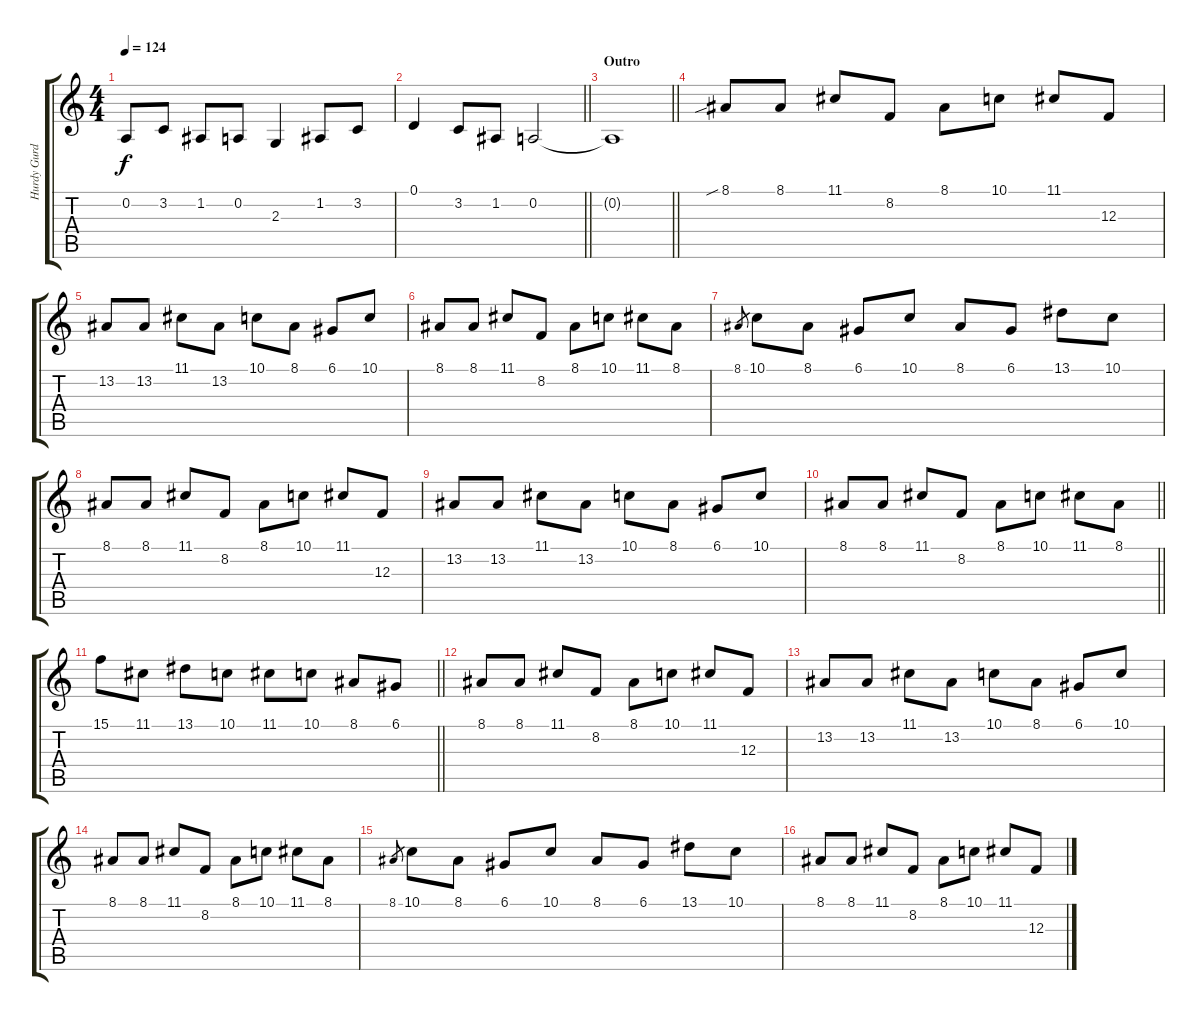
\track ("Hurdy Gurdy" "Hurdy Gurd") {instrument cello}
\staff {score tabs}
\tuning (D4 A3 F3 C3 G2 D2) {hide}
\ts (4 4)
\tempo 124
\clef g2
\ks c
0.2.8{dy f} 3.2.8 1.2.8 0.2.8 2.3.4 1.2.8 3.2.8 |
\barLineRight lightlight
0.1.4 3.2.8 1.2.8 0.2.2 |
\section ("" "Outro")
\barLineRight lightlight
0.2{t}.1{volume 7} |
8.1{sib}.8{volume 16} 8.1.8 11.1.8 8.2.8 8.1.8 10.1.8 11.1.8 12.3.8 |
13.2.8 13.2.8 11.1.8 13.2.8 10.1.8 8.1.8 6.1.8 10.1.8 |
8.1.8 8.1.8 11.1.8 8.2.8 8.1.8 10.1.8 11.1.8 8.1.8 |
8.1.8{gr} 10.1.8 8.1.8 6.1.8 10.1.8 8.1.8 6.1.8 13.1.8 10.1.8 |
8.1.8 8.1.8 11.1.8 8.2.8 8.1.8 10.1.8 11.1.8 12.3.8 |
13.2.8 13.2.8 11.1.8 13.2.8 10.1.8 8.1.8 6.1.8 10.1.8 |
\barLineRight lightlight
8.1.8 8.1.8 11.1.8 8.2.8 8.1.8 10.1.8 11.1.8 8.1.8 |
\barLineRight lightlight
15.1.8 11.1.8 13.1.8 10.1.8 11.1.8 10.1.8 8.1.8 6.1.8 |
8.1.8 8.1.8 11.1.8 8.2.8 8.1.8 10.1.8 11.1.8 12.3.8 |
13.2.8 13.2.8 11.1.8 13.2.8 10.1.8 8.1.8 6.1.8 10.1.8 |
8.1.8 8.1.8 11.1.8 8.2.8 8.1.8 10.1.8 11.1.8 8.1.8 |
8.1.8{gr} 10.1.8 8.1.8 6.1.8 10.1.8 8.1.8 6.1.8 13.1.8 10.1.8 |
8.1.8 8.1.8 11.1.8 8.2.8 8.1.8 10.1.8 11.1.8 12.3.8
